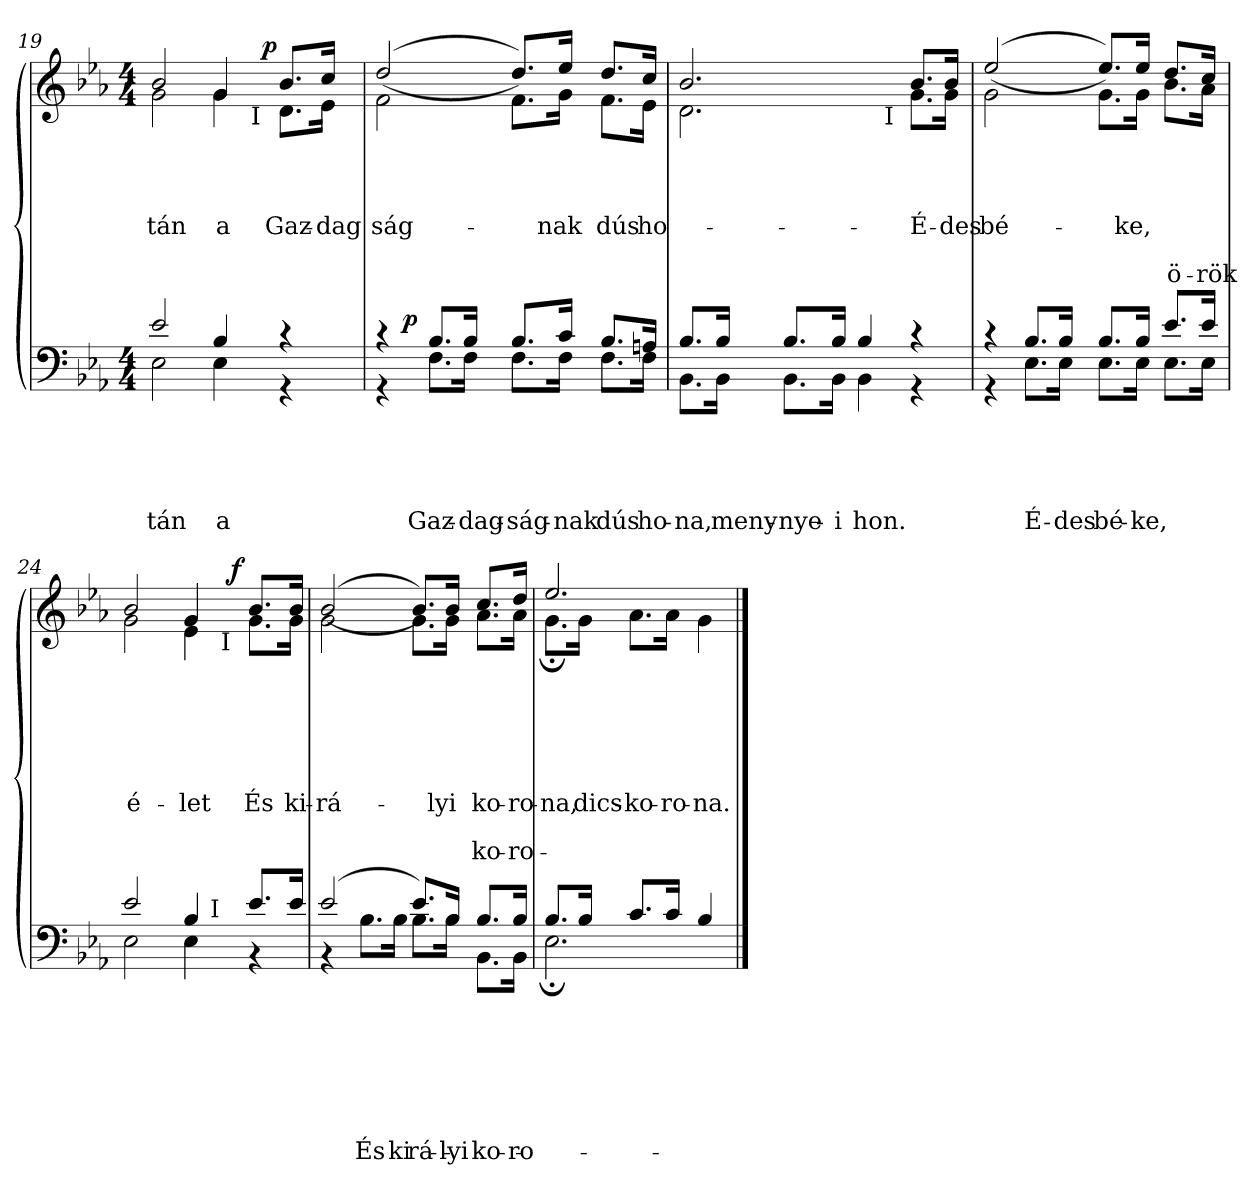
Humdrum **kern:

**kern	**text	**text	**text	**text	**text	**text	**text	**dynam	**kern	**text	**text	**text	**text	**text	**text	**text	**text	**dynam
*part2	*part2	*part2	*part2	*part2	*part2	*part2	*part2	*part2	*part1	*part1	*part1	*part1	*part1	*part1	*part1	*part1	*part1	*part1
*staff2	*staff2	*staff2	*staff2	*staff2	*staff2	*staff2	*staff2	*staff2	*staff1	*staff1	*staff1	*staff1	*staff1	*staff1	*staff1	*staff1	*staff1	*staff1
*clefF4	*	*	*	*	*	*	*	*	*clefG2	*	*	*	*	*	*	*	*	*
*k[b-e-a-]	*	*	*	*	*	*	*	*	*k[b-e-a-]	*	*	*	*	*	*	*	*	*
*E-:	*	*	*	*	*	*	*	*	*E-:	*	*	*	*	*	*	*	*	*
*M4/4	*	*	*	*	*	*	*	*	*M4/4	*	*	*	*	*	*	*	*	*
=19	=19	=19	=19	=19	=19	=19	=19	=19	=19	=19	=19	=19	=19	=19	=19	=19	=19	=19
!	!	!	!	!	!LO:LY:a	!	!	!	!	!	!	!	!	!	!	!	!	!
*^	*	*	*	*	*	*	*	*	*	*	*	*	*	*	*	*	*	*
!	!	!	!	!	!	!	!	!	!	!	!	!	!	!LO:LY:b	!	!	!	!	!
*	*	*	*	*	*	*	*	*	*	*^	*	*	*	*	*	*	*	*	*
*	*	*	*	*	*	*	*	*	*	*	*^	*	*	*	*	*	*	*	*	*
*	*	*	*	*	*	*	*	*	*	*	*	*^	*	*	*	*	*	*	*	*	*
2e-/	2E-\	.	.	.	.	-tán	.	.	.	2b-/	2g\	2ryy	2ryy	.	.	.	-tán	.	.	.	.	.
!	!	!	!	!	!	!LO:LY:a	!	!	!	!	!	!	!	!	!	!	!	!	!	!	!	!
!	!	!	!	!	!	!	!	!	!	!	!	!	!	!	!	!	!LO:LY:b	!	!	!	!	!
4B-/	4E-\	.	.	.	.	a	.	.	.	4g/	4g\	8.ryy	8ryy	.	.	.	a	.	.	.	.	.
.	.	.	.	.	.	.	.	.	.	.	.	.	32ryy	.	.	.	.	.	.	.	.	.
!	!	!	!	!	!	!	!	!	!	!	!	!	!LO:TX:b:t=I	!	!	!	!	!	!	!	!	!
.	.	.	.	.	.	.	.	.	.	.	.	.	4ryy	.	.	.	.	.	.	.	.	.
!	!	!	!	!	!	!	!	!	!	!	!	!	!	!	!	!	!	!	!	!	!	!LO:DY:a
.	.	.	.	.	.	.	.	.	.	.	.	4ryy	.	.	.	.	.	.	.	.	.	p
!	!	!	!	!	!	!	!	!	!	!	!	!	!	!	!	!	!LO:LY:b	!	!	!	!	!
4r	4r	.	.	.	.	.	.	.	.	8.b-/L	8.d\L	.	.	.	.	.	Gaz-	.	.	.	.	.
.	.	.	.	.	.	.	.	.	.	.	.	.	16.ryy	.	.	.	.	.	.	.	.	.
!	!	!	!	!	!	!	!	!	!	!	!	!	!	!	!	!	!LO:LY:b	!	!	!	!	!
.	.	.	.	.	.	.	.	.	.	16cc/Jk	16e-\Jk	16ryy	.	.	.	.	-dag­	.	.	.	.	.
*	*	*	*	*	*	*	*	*	*	*v	*v	*v	*v	*	*	*	*	*	*	*	*	*
!!LO:LB:g=z
=20	=20	=20	=20	=20	=20	=20	=20	=20	=20	=20	=20	=20	=20	=20	=20	=20	=20	=20	=20
*	*	*	*	*	*	*	*	*	*	*^	*	*	*	*	*	*	*	*	*
*	*	*	*	*	*	*	*	*	*	*	*^	*	*	*	*	*	*	*	*	*
*	*	*	*	*	*	*	*	*	*	*	*	*^	*	*	*	*	*	*	*	*	*
!	!	!	!	!	!	!	!	!	!	!	!	!	!	!	!	!	!LO:LY:b	!	!	!	!	!
*	*^	*	*	*	*	*	*	*	*	*	*v	*v	*v	*	*	*	*	*	*	*	*	*
4r	4r	8ryy	.	.	.	.	.	.	.	.	(<(>2dd/	2f\	.	.	.	ság-	.	.	.	.	.
!	!	!	!	!	!	!	!	!	!	!LO:DY:a	!	!	!	!	!	!	!	!	!	!	!
.	.	2..ryy	.	.	.	.	.	.	.	p	.	.	.	.	.	.	.	.	.	.	.
!	!	!	!	!	!	!	!LO:LY:a	!	!	!	!	!	!	!	!	!	!	!	!	!	!
8.B-/L	8.F\L	.	.	.	.	.	Gaz-	.	.	.	.	.	.	.	.	.	.	.	.	.	.
!	!	!	!	!	!	!	!LO:LY:a	!	!	!	!	!	!	!	!	!	!	!	!	!	!
16B-/Jk	16F\Jk	.	.	.	.	.	-dag-	.	.	.	.	.	.	.	.	.	.	.	.	.	.
!	!	!	!	!	!	!	!LO:LY:a	!	!	!	!	!	!	!	!	!	!	!	!	!	!
8.B-/L	8.F\L	.	.	.	.	.	-ság-	.	.	.	8.dd/L))	8.f\L	.	.	.	.	.	.	.	.	.
!	!	!	!	!	!	!	!LO:LY:a	!	!	!	!	!	!	!	!	!	!	!	!	!	!
!	!	!	!	!	!	!	!	!	!	!	!	!	!	!	!	!LO:LY:b	!	!	!	!	!
16c/Jk	16F\Jk	.	.	.	.	.	-nak	.	.	.	16ee-/Jk	16g\Jk	.	.	.	-nak	.	.	.	.	.
!	!	!	!	!	!	!	!LO:LY:a	!	!	!	!	!	!	!	!	!	!	!	!	!	!
!	!	!	!	!	!	!	!	!	!	!	!	!	!	!	!	!LO:LY:b	!	!	!	!	!
8.B-/L	8.F\L	.	.	.	.	.	dús	.	.	.	8.dd/L	8.f\L	.	.	.	dús	.	.	.	.	.
!	!	!	!	!	!	!	!LO:LY:a	!	!	!	!	!	!	!	!	!	!	!	!	!	!
!	!	!	!	!	!	!	!	!	!	!	!	!	!	!	!	!LO:LY:b	!	!	!	!	!
16An/Jk	16F\Jk	.	.	.	.	.	ho-	.	.	.	16cc/Jk	16e-\Jk	.	.	.	ho-	.	.	.	.	.
*v	*v	*v	*	*	*	*	*	*	*	*	*	*	*	*	*	*	*	*	*	*	*
*	*	*	*	*	*	*	*	*	*v	*v	*	*	*	*	*	*	*	*	*
=21	=21	=21	=21	=21	=21	=21	=21	=21	=21	=21	=21	=21	=21	=21	=21	=21	=21	=21
*^	*	*	*	*	*	*	*	*	*^	*	*	*	*	*	*	*	*	*
*	*^	*	*	*	*	*	*	*	*	*	*	*	*	*	*	*	*	*	*	*
!	!	!	!	!	!	!	!LO:LY:a	!	!	!	!	!	!	!	!	!	!	!	!	!	!
*	*v	*v	*	*	*	*	*	*	*	*	*	*	*	*	*	*	*	*	*	*	*
*	*	*	*	*	*	*	*	*	*	*v	*v	*	*	*	*	*	*	*	*	*
*	*^	*	*	*	*	*	*	*	*	*^	*	*	*	*	*	*	*	*	*
!	!	!	!	!	!	!	!	!	!	!	!	!	!	!	!	!LO:LY:b	!	!	!	!	!
*	*v	*v	*	*	*	*	*	*	*	*	*	*^	*	*	*	*	*	*	*	*	*
8.B-/L	8.BB-\L	.	.	.	.	-na,	.	.	.	2.b-/	2.d\	2ryy	.	.	.	.	.	.	.	.	.
!	!	!	!	!	!	!LO:LY:a	!	!	!	!	!	!	!	!	!	!	!	!	!	!	!
16B-/Jk	16BB-\Jk	.	.	.	.	meny-	.	.	.	.	.	.	.	.	.	.	.	.	.	.	.
!	!	!	!	!	!	!LO:LY:a	!	!	!	!	!	!	!	!	!	!	!	!	!	!	!
8.B-/L	8.BB-\L	.	.	.	.	-nye-	.	.	.	.	.	.	.	.	.	.	.	.	.	.	.
!	!	!	!	!	!	!LO:LY:a	!	!	!	!	!	!	!	!	!	!	!	!	!	!	!
16B-/Jk	16BB-\Jk	.	.	.	.	-i	.	.	.	.	.	.	.	.	.	.	.	.	.	.	.
!	!	!	!	!	!	!LO:LY:a	!	!	!	!	!	!	!	!	!	!	!	!	!	!	!
4B-/	4BB-\	.	.	.	.	hon.	.	.	.	.	.	8ryy	.	.	.	.	.	.	.	.	.
!	!	!	!	!	!	!	!	!	!	!	!	!LO:TX:b:t=I	!	!	!	!	!	!	!	!	!
.	.	.	.	.	.	.	.	.	.	.	.	4.ryy	.	.	.	.	.	.	.	.	.
!	!	!	!	!	!	!	!	!	!	!	!	!	!	!	!	!LO:LY:b	!	!	!	!	!
4r	4r	.	.	.	.	.	.	.	.	8.b-/L	8.g\L	.	.	.	.	É-	.	.	.	.	.
!	!	!	!	!	!	!	!	!	!	!	!	!	!	!	!	!LO:LY:b	!	!	!	!	!
.	.	.	.	.	.	.	.	.	.	16b-/Jk	16g\Jk	.	.	.	.	-des	.	.	.	.	.
*	*	*	*	*	*	*	*	*	*	*v	*v	*v	*	*	*	*	*	*	*	*	*
=22	=22	=22	=22	=22	=22	=22	=22	=22	=22	=22	=22	=22	=22	=22	=22	=22	=22	=22	=22
*	*	*	*	*	*	*	*	*	*	*^	*	*	*	*	*	*	*	*	*
*	*	*	*	*	*	*	*	*	*	*	*^	*	*	*	*	*	*	*	*	*
!	!	!	!	!	!	!	!	!	!	!	!	!	!	!	!	!LO:LY:b	!	!	!	!	!
*	*	*	*	*	*	*	*	*	*	*	*v	*v	*	*	*	*	*	*	*	*	*
4r	4r	.	.	.	.	.	.	.	.	(<(>2ee-/	2g\	.	.	.	bé-	.	.	.	.	.
!	!	!	!	!	!	!LO:LY:a	!	!	!	!	!	!	!	!	!	!	!	!	!	!
8.B-/L	8.E-\L	.	.	.	.	É-	.	.	.	.	.	.	.	.	.	.	.	.	.	.
!	!	!	!	!	!	!LO:LY:a	!	!	!	!	!	!	!	!	!	!	!	!	!	!
16B-/Jk	16E-\Jk	.	.	.	.	-des	.	.	.	.	.	.	.	.	.	.	.	.	.	.
!	!	!	!	!	!	!LO:LY:a	!	!	!	!	!	!	!	!	!	!	!	!	!	!
8.B-/L	8.E-\L	.	.	.	.	bé-	.	.	.	8.ee-/L))	8.g\L	.	.	.	.	.	.	.	.	.
!	!	!	!	!	!	!LO:LY:a	!	!	!	!	!	!	!	!	!	!	!	!	!	!
!	!	!	!	!	!	!	!	!	!	!	!	!	!	!	!LO:LY:b	!	!	!	!	!
16B-/Jk	16E-\Jk	.	.	.	.	-ke,	.	.	.	16ee-/Jk	16g\Jk	.	.	.	-ke,	.	.	.	.	.
!!LO:LB:g=z	!!
=23-	=23-	=23-	=23-	=23-	=23-	=23-	=23-	=23-	=23-	=23-	=23-	=23-	=23-	=23-	=23-	=23-	=23-	=23-	=23-	=23-
!	!	!	!	!	!	!	!	!	!	!	!	!	!	!	!	!	!LO:LY:b	!	!	!
8.e-/L	8.E-\L	.	.	.	.	.	.	.	.	8.dd/L	8.b-\L	.	.	.	.	.	ö-	.	.	.
!	!	!	!	!	!	!	!	!	!	!	!	!	!	!	!	!	!LO:LY:b	!	!	!
16e-/Jk	16E-\Jk	.	.	.	.	.	.	.	.	16cc/Jk	16a-\Jk	.	.	.	.	.	-rök	.	.	.
=24	=24	=24	=24	=24	=24	=24	=24	=24	=24	=24	=24	=24	=24	=24	=24	=24	=24	=24	=24	=24
!	!	!	!	!	!	!	!	!	!	!	!	!	!	!	!	!	!LO:LY:b	!	!	!
*	*^	*	*	*	*	*	*	*	*	*^	*^	*	*	*	*	*	*	*	*	*
2e-/	2E-\	2ryy	.	.	.	.	.	.	.	.	2b-/	2g\	2ryy	2ryy	.	.	.	.	.	é-	.	.	.
!	!	!	!	!	!	!	!	!	!	!	!	!	!	!	!	!	!	!	!	!LO:LY:b	!	!	!
4B-/	4E-\	8ryy	.	.	.	.	.	.	.	.	4g/	4e-\	8.ryy	8ryy	.	.	.	.	.	-let	.	.	.
!	!	!LO:TX:a:t=I	!	!	!	!	!	!	!	!	!	!	!	!	!	!	!	!	!	!	!	!	!
.	.	4.ryy	.	.	.	.	.	.	.	.	.	.	.	32ryy	.	.	.	.	.	.	.	.	.
!	!	!	!	!	!	!	!	!	!	!	!	!	!	!LO:TX:b:t=I	!	!	!	!	!	!	!	!	!
.	.	.	.	.	.	.	.	.	.	.	.	.	.	4ryy	.	.	.	.	.	.	.	.	.
!	!	!	!	!	!	!	!	!	!	!	!	!	!	!	!	!	!	!	!	!	!	!	!LO:DY:a
.	.	.	.	.	.	.	.	.	.	.	.	.	4ryy	.	.	.	.	.	.	.	.	.	f
!	!	!	!	!	!	!	!	!	!	!	!	!	!	!	!	!	!	!	!	!LO:LY:b	!	!	!
8.e-/L	4r	.	.	.	.	.	.	.	.	.	8.b-/L	8.g\L	.	.	.	.	.	.	.	És	.	.	.
.	.	.	.	.	.	.	.	.	.	.	.	.	.	16.ryy	.	.	.	.	.	.	.	.	.
!	!	!	!	!	!	!	!	!	!	!	!	!	!	!	!	!	!	!	!	!LO:LY:b	!	!	!
16e-/Jk	.	.	.	.	.	.	.	.	.	.	16b-/Jk	16g\Jk	16ryy	.	.	.	.	.	.	ki-	.	.	.
*	*v	*v	*	*	*	*	*	*	*	*	*	*	*	*	*	*	*	*	*	*	*	*	*
*	*	*	*	*	*	*	*	*	*	*	*v	*v	*v	*	*	*	*	*	*	*	*	*
=25	=25	=25	=25	=25	=25	=25	=25	=25	=25	=25	=25	=25	=25	=25	=25	=25	=25	=25	=25	=25
*	*^	*	*	*	*	*	*	*	*	*^	*^	*	*	*	*	*	*	*	*	*
!	!	!	!	!	!	!	!	!	!	!	!	!	!	!	!	!	!	!	!	!LO:LY:b	!	!	!
*	*v	*v	*	*	*	*	*	*	*	*	*	*	*	*	*	*	*	*	*	*	*	*	*
*	*	*	*	*	*	*	*	*	*	*	*v	*v	*v	*	*	*	*	*	*	*	*	*
(2e-/	4r	.	.	.	.	.	.	.	.	(<(>2b-/	2g\	.	.	.	.	.	-rá-	.	.	.
!	!	!	!	!	!	!	!	!LO:LY:b	!	!	!	!	!	!	!	!	!	!	!	!
.	8.B-\L	.	.	.	.	.	.	És	.	.	.	.	.	.	.	.	.	.	.	.
!	!	!	!	!	!	!	!	!LO:LY:b	!	!	!	!	!	!	!	!	!	!	!	!
.	16B-\Jk	.	.	.	.	.	.	ki-	.	.	.	.	.	.	.	.	.	.	.	.
!	!	!	!	!	!	!	!	!LO:LY:b	!	!	!	!	!	!	!	!	!	!	!	!
8.e-/L)	8.B-\L	.	.	.	.	.	.	-rá-	.	8.b-/L))	8.g\L	.	.	.	.	.	.	.	.	.
!	!	!	!	!	!	!	!	!LO:LY:b	!	!	!	!	!	!	!	!	!	!	!	!
!	!	!	!	!	!	!	!	!	!	!	!	!	!	!	!	!	!LO:LY:b	!	!	!
16B-/Jk	16B-\Jk	.	.	.	.	.	.	-lyi	.	16b-/Jk	16g\Jk	.	.	.	.	.	-lyi	.	.	.
!	!	!	!	!	!	!	!	!LO:LY:b	!	!	!	!	!	!	!	!	!	!	!	!
!	!	!	!	!	!	!	!	!	!	!	!	!	!	!	!	!	!	!	!LO:LY:a	!
!	!	!	!	!	!	!	!	!	!	!	!	!	!	!	!	!	!LO:LY:b	!	!	!
8.B-/L	8.BB-\L	.	.	.	.	.	.	ko-	.	8.cc/L	8.a-\L	.	.	.	.	.	ko-	.	ko-	.
!	!	!	!	!	!	!	!	!LO:LY:b	!	!	!	!	!	!	!	!	!	!	!	!
!	!	!	!	!	!	!	!	!	!	!	!	!	!	!	!	!	!	!	!LO:LY:a	!
!	!	!	!	!	!	!	!	!	!	!	!	!	!	!	!	!	!LO:LY:b	!	!	!
16B-/Jk	16BB-\Jk	.	.	.	.	.	.	-ro-	.	16dd/Jk	16a-\Jk	.	.	.	.	.	-ro-	.	-ro-	.
=26	=26	=26	=26	=26	=26	=26	=26	=26	=26	=26	=26	=26	=26	=26	=26	=26	=26	=26	=26	=26
!	!	!	!	!	!	!	!	!LO:LY:b	!	!	!	!	!	!	!	!	!	!	!	!
!	!	!	!	!	!	!	!	!	!	!	!	!	!	!	!	!	!	!	!LO:LY:a	!
!	!	!	!	!	!	!	!	!	!	!	!	!	!	!	!	!	!LO:LY:b	!	!	!
8.B-/L	2.E-;<\	.	.	.	.	.	.	.	.	2.ee-/	8.g;<\L	.	.	.	.	.	-na,	.	.	.
!	!	!	!	!	!	!	!	!	!	!	!	!	!	!	!	!	!LO:LY:b	!	!	!
16B-/Jk	.	.	.	.	.	.	.	.	.	.	16g\Jk	.	.	.	.	.	dics-	.	.	.
!	!	!	!	!	!	!	!	!	!	!	!	!	!	!	!	!	!LO:LY:b	!	!	!
8.c/L	.	.	.	.	.	.	.	.	.	.	8.a-\L	.	.	.	.	.	-ko-	.	.	.
!	!	!	!	!	!	!	!	!	!	!	!	!	!	!	!	!	!LO:LY:b	!	!	!
16c/Jk	.	.	.	.	.	.	.	.	.	.	16a-\Jk	.	.	.	.	.	-ro-	.	.	.
!	!	!	!	!	!	!	!	!	!	!	!	!	!	!	!	!	!LO:LY:b	!	!	!
4B-/	.	.	.	.	.	.	.	.	.	.	4g\	.	.	.	.	.	-na.	.	.	.
*v	*v	*	*	*	*	*	*	*	*	*	*	*	*	*	*	*	*	*	*	*
*	*	*	*	*	*	*	*	*	*v	*v	*	*	*	*	*	*	*	*	*
==	==	==	==	==	==	==	==	==	==	==	==	==	==	==	==	==	==	==
*-	*-	*-	*-	*-	*-	*-	*-	*-	*-	*-	*-	*-	*-	*-	*-	*-	*-	*-
